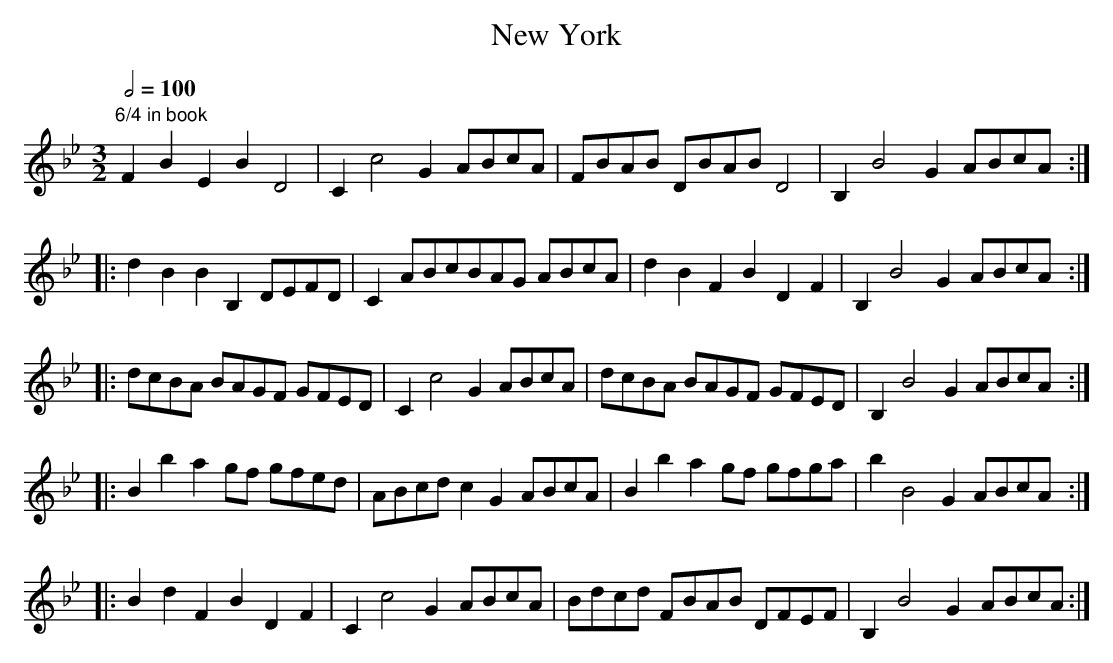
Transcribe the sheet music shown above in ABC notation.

X:1
T:New York
M:3/2
L:1/8
Q:1/2=100
K:GMin
"6/4 in book"F2B2E2B2D4|C2c4G2 ABcA|FBAB DBAB D4|B,2B4G2 ABcA:|
|:d2B2B2B,2 DEFD|C2 ABcBAG ABcA|d2B2F2B2D2F2|B,2B4 G2 ABcA:|
|:dcBA BAGF GFED|C2c4G2 ABcA|dcBA BAGF GFED|B,2B4G2ABcA:|
|:B2b2a2gf gfed|ABcd c2G2ABcA|B2b2a2gf gfga|b2B4G2ABcA:|
|:B2d2F2B2D2F2|C2c4G2 ABcA|Bdcd FBAB DFEF|B,2B4G2 ABcA:|
